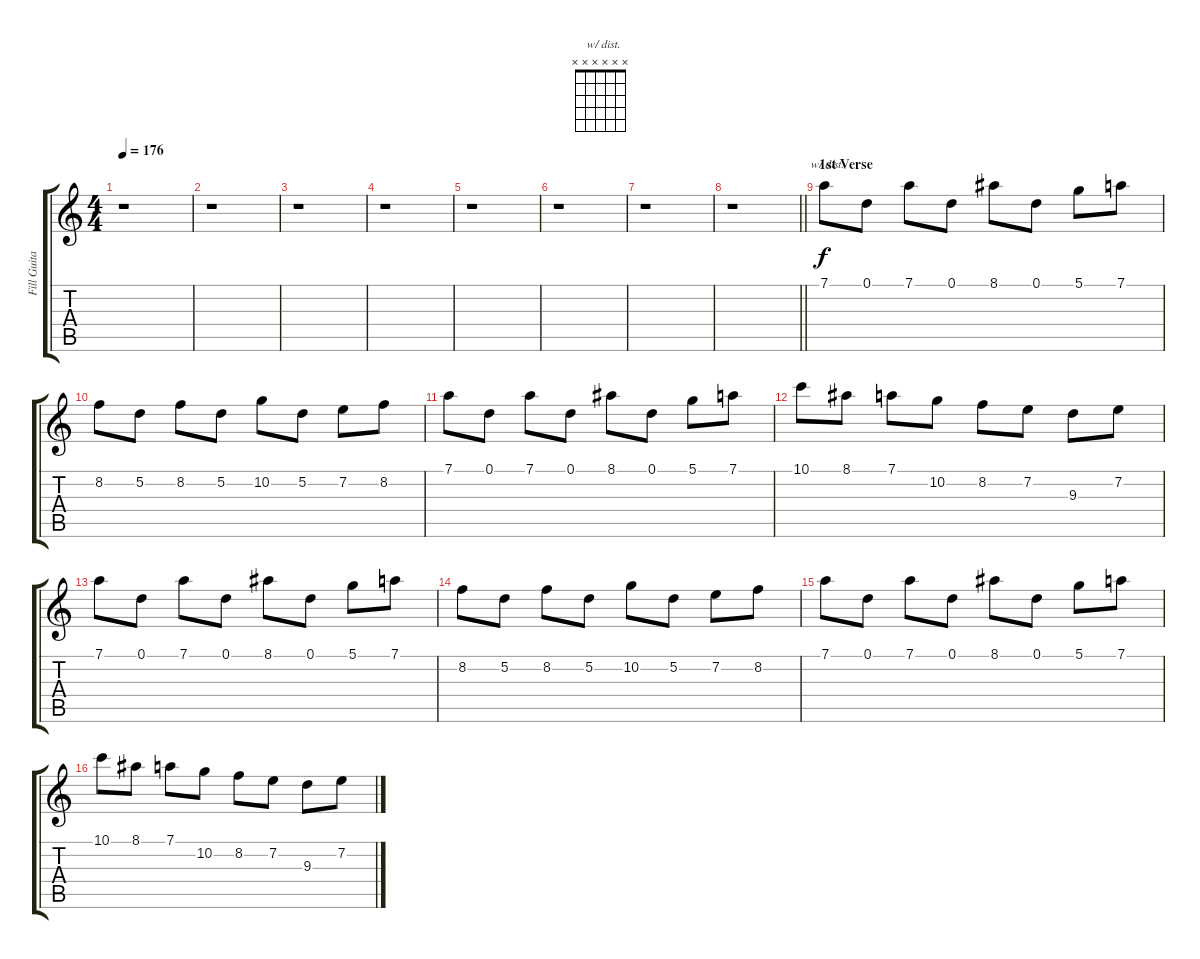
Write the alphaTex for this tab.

\track ("Fill Guitar 2" "Fill Guita") {instrument distortionguitar}
\staff {score tabs}
\tuning (D4 A3 F3 C3 G2 D2) {hide}
\chord ("  w/ dist." x x x x x x) {firstfret 0}
\ts (4 4)
\section ("" "")
\tempo 176
\clef g2
\ks c
r.1{dy f} |
r.1 |
r.1 |
r.1 |
r.1 |
r.1 |
r.1 |
\barLineRight lightlight
r.1 |
\section ("" "1st Verse")
7.1.8{ch "  w/ dist." volume 12} 0.1.8 7.1.8 0.1.8 8.1.8 0.1.8 5.1.8 7.1.8 |
8.2.8 5.2.8 8.2.8 5.2.8 10.2.8 5.2.8 7.2.8 8.2.8 |
7.1.8 0.1.8 7.1.8 0.1.8 8.1.8 0.1.8 5.1.8 7.1.8 |
10.1.8 8.1.8 7.1.8 10.2.8 8.2.8 7.2.8 9.3.8 7.2.8 |
7.1.8 0.1.8 7.1.8 0.1.8 8.1.8 0.1.8 5.1.8 7.1.8 |
8.2.8 5.2.8 8.2.8 5.2.8 10.2.8 5.2.8 7.2.8 8.2.8 |
7.1.8 0.1.8 7.1.8 0.1.8 8.1.8 0.1.8 5.1.8 7.1.8 |
10.1.8 8.1.8 7.1.8 10.2.8 8.2.8 7.2.8 9.3.8 7.2.8
